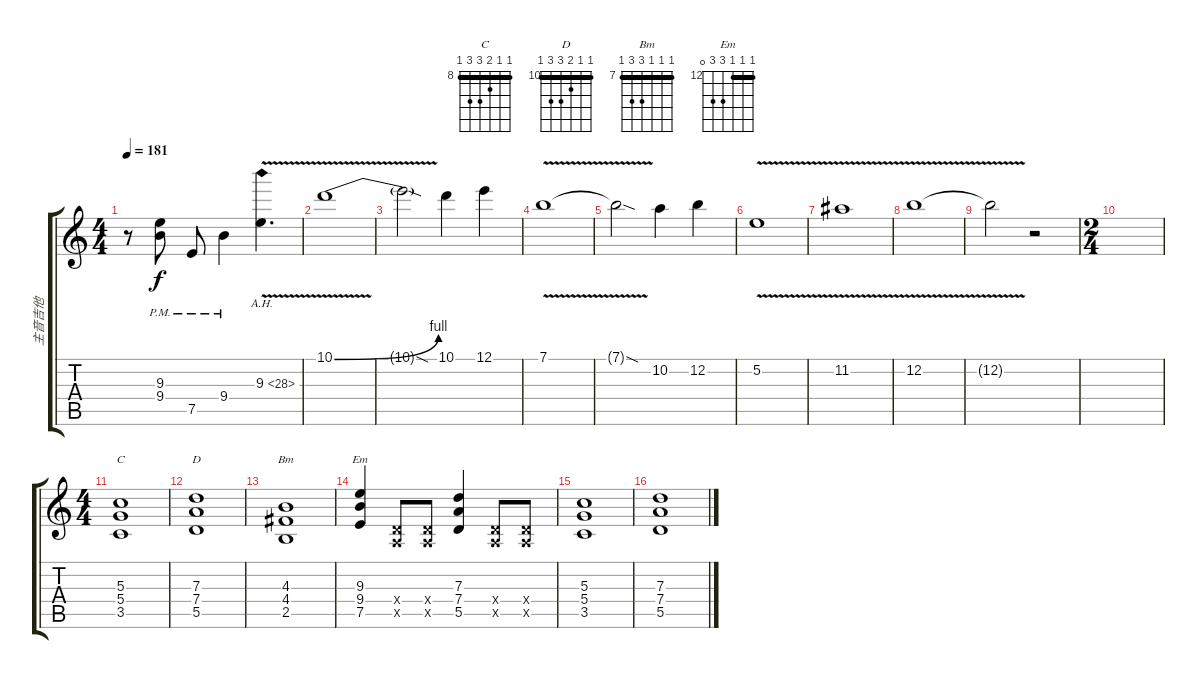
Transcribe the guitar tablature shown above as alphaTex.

\track ("主音吉他" "主音吉他") {instrument overdrivenguitar}
\staff {score tabs}
\tuning (E4 B3 G3 D3 A2 E2) {hide}
\chord ("C" 8 8 9 10 10 8) {firstfret 8 barre 8}
\chord ("D" 10 10 11 12 12 10) {firstfret 10 barre 10}
\chord ("Bm" 7 7 7 9 9 7) {firstfret 7 barre 7}
\chord ("Em" 12 12 12 14 14 0) {firstfret 12 barre 12}
\ts (4 4)
\tempo 181
\clef g2
\ks c
r.8{dy f} (9.3{t} 9.4{pm}).8 7.5{pm}.8 9.4{pm}.4 9.3{ah 19 v}.4{d} |
10.1{be (bend 0 0 60 4) v}.1 |
10.1{sod t}.2 10.1.4 12.1.4 |
7.1{v}.1 |
7.1{sod t}.2 10.2.4 12.2.4 |
5.2{v}.1 |
11.2{v}.1 |
12.2{v}.1 |
12.2{t}.2 r.2 |
\ts (2 4)
|
\ts (4 4)
(5.3 5.4 3.5).1{ch "C" balance 3} |
(7.3 7.4 5.5).1{ch "D"} |
(4.3 4.4 2.5).1{ch "Bm"} |
(9.3 9.4 7.5).4{ch "Em"} (0.4{x} 0.5{x}).8 (0.4{x} 0.5{x}).8 (7.3 7.4 5.5).4 (0.4{x} 0.5{x}).8 (0.4{x} 0.5{x}).8 |
(5.3 5.4 3.5).1 |
(7.3 7.4 5.5).1
